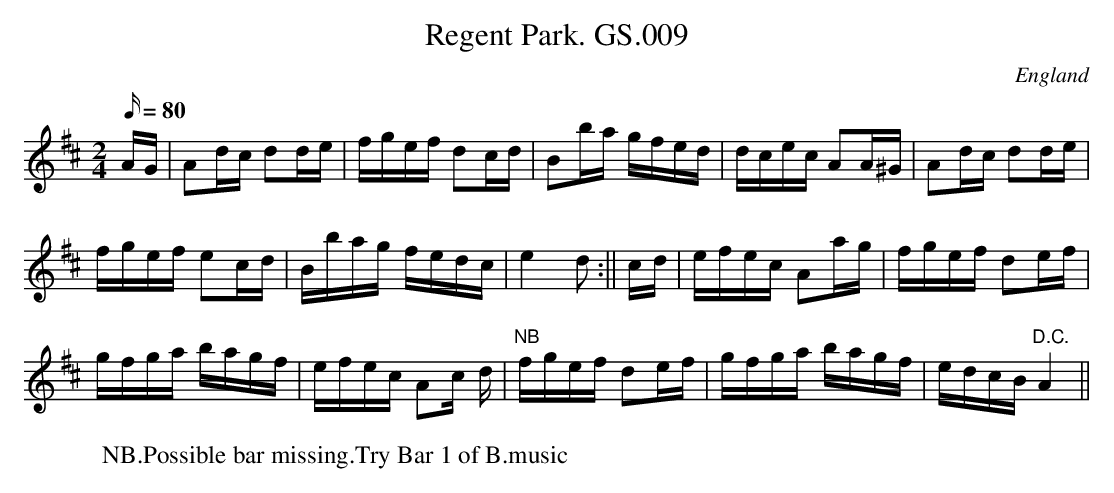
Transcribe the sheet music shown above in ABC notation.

X:1
T:Regent Park. GS.009
M:2/4
L:1/16
Q:80
O:England
K:D major
AG | A2dc d2de | fgef d2cd | B2ba gfed | dcec A2A^G |
 A2dc d2de |! fgef e2cd |
Bbag fedc | e4d2 :|| cd | efec A2ag | fgef d2ef |! gfga bagf | efec A2c
d |"NB" fgef d2ef |
gfga bagf | edcB"D.C." A4 ||
W:NB.Possible bar missing.Try Bar 1 of B.music
